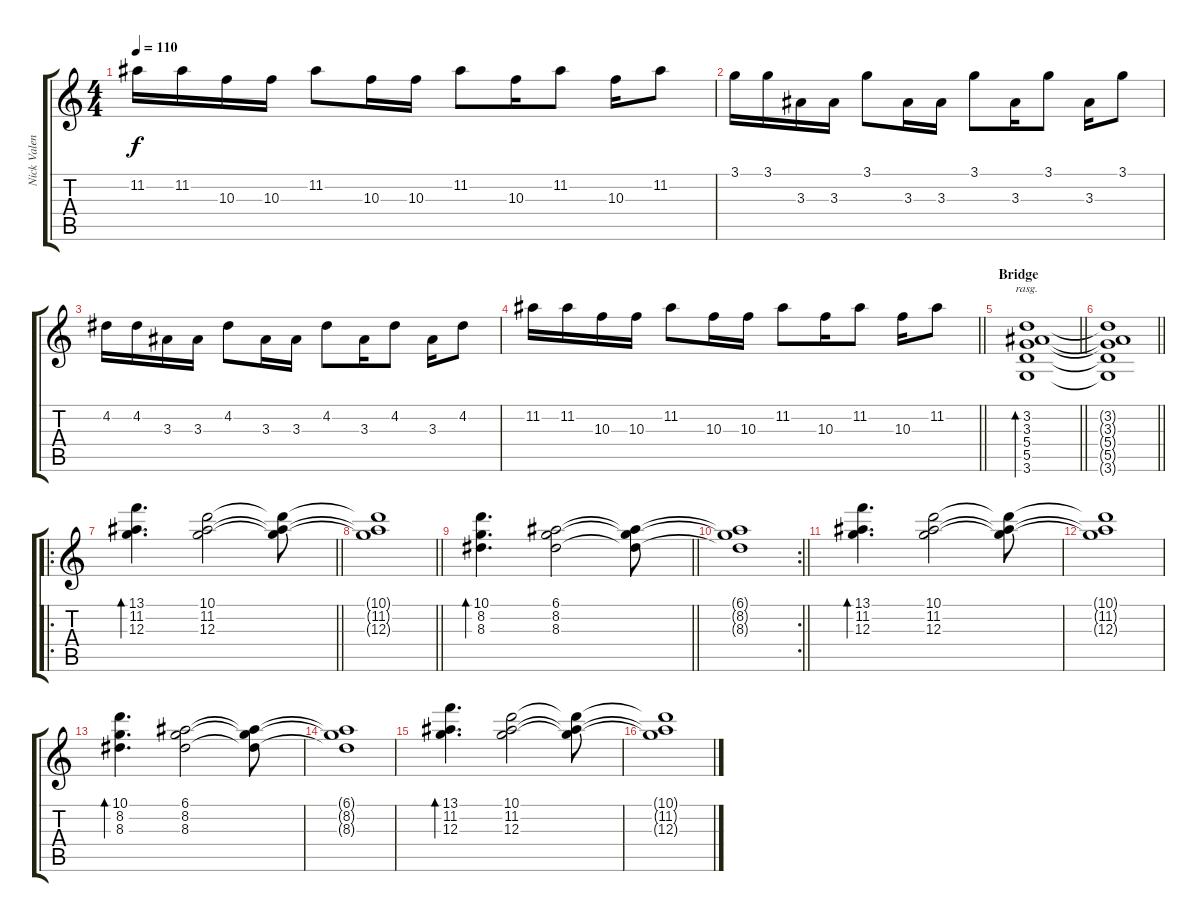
\track ("Nick Valensi" "Nick Valen") {instrument distortionguitar}
\staff {score tabs}
\tuning (E4 B3 G3 D3 A2 E2) {hide}
\ts (4 4)
\tempo 110
\clef g2
\ks c
11.2.16{dy f} 11.2.16 10.3.16 10.3.16 11.2.8 10.3.16 10.3.16 11.2.8 10.3.16 11.2.8 10.3.16 11.2.8 |
3.1.16 3.1.16 3.3.16 3.3.16 3.1.8 3.3.16 3.3.16 3.1.8 3.3.16 3.1.8 3.3.16 3.1.8 |
4.2.16 4.2.16 3.3.16 3.3.16 4.2.8 3.3.16 3.3.16 4.2.8 3.3.16 4.2.8 3.3.16 4.2.8 |
\barLineRight lightlight
11.2.16 11.2.16 10.3.16 10.3.16 11.2.8 10.3.16 10.3.16 11.2.8 10.3.16 11.2.8 10.3.16 11.2.8 |
\section ("" "Bridge")
\barLineRight lightlight
(3.2 3.3 5.4 5.5 3.6).1{bd 480 rasg ii volume 11} |
\barLineRight lightlight
(3.2{t} 3.3{t} 5.4{t} 5.5{t} 3.6{t}).1 |
\ro
\barLineRight lightlight
(13.1 11.2 12.3).4{d bd 240} (10.1 11.2 12.3).2 (10.1{t} 11.2{t} 12.3{t}).8 |
\barLineRight lightlight
(10.1{t} 11.2{t} 12.3{t}).1 |
\barLineRight lightlight
(10.1 8.2 8.3).4{d bd 240} (6.1 8.2 8.3).2 (6.1{t} 8.2{t} 8.3{t}).8 |
\rc 2
\barLineRight lightlight
(6.1{t} 8.2{t} 8.3{t}).1 |
(13.1 11.2 12.3).4{d bd 240} (10.1 11.2 12.3).2 (10.1{t} 11.2{t} 12.3{t}).8 |
(10.1{t} 11.2{t} 12.3{t}).1 |
(10.1 8.2 8.3).4{d bd 240} (6.1 8.2 8.3).2 (6.1{t} 8.2{t} 8.3{t}).8 |
(6.1{t} 8.2{t} 8.3{t}).1 |
(13.1 11.2 12.3).4{d bd 240} (10.1 11.2 12.3).2 (10.1{t} 11.2{t} 12.3{t}).8 |
(10.1{t} 11.2{t} 12.3{t}).1
